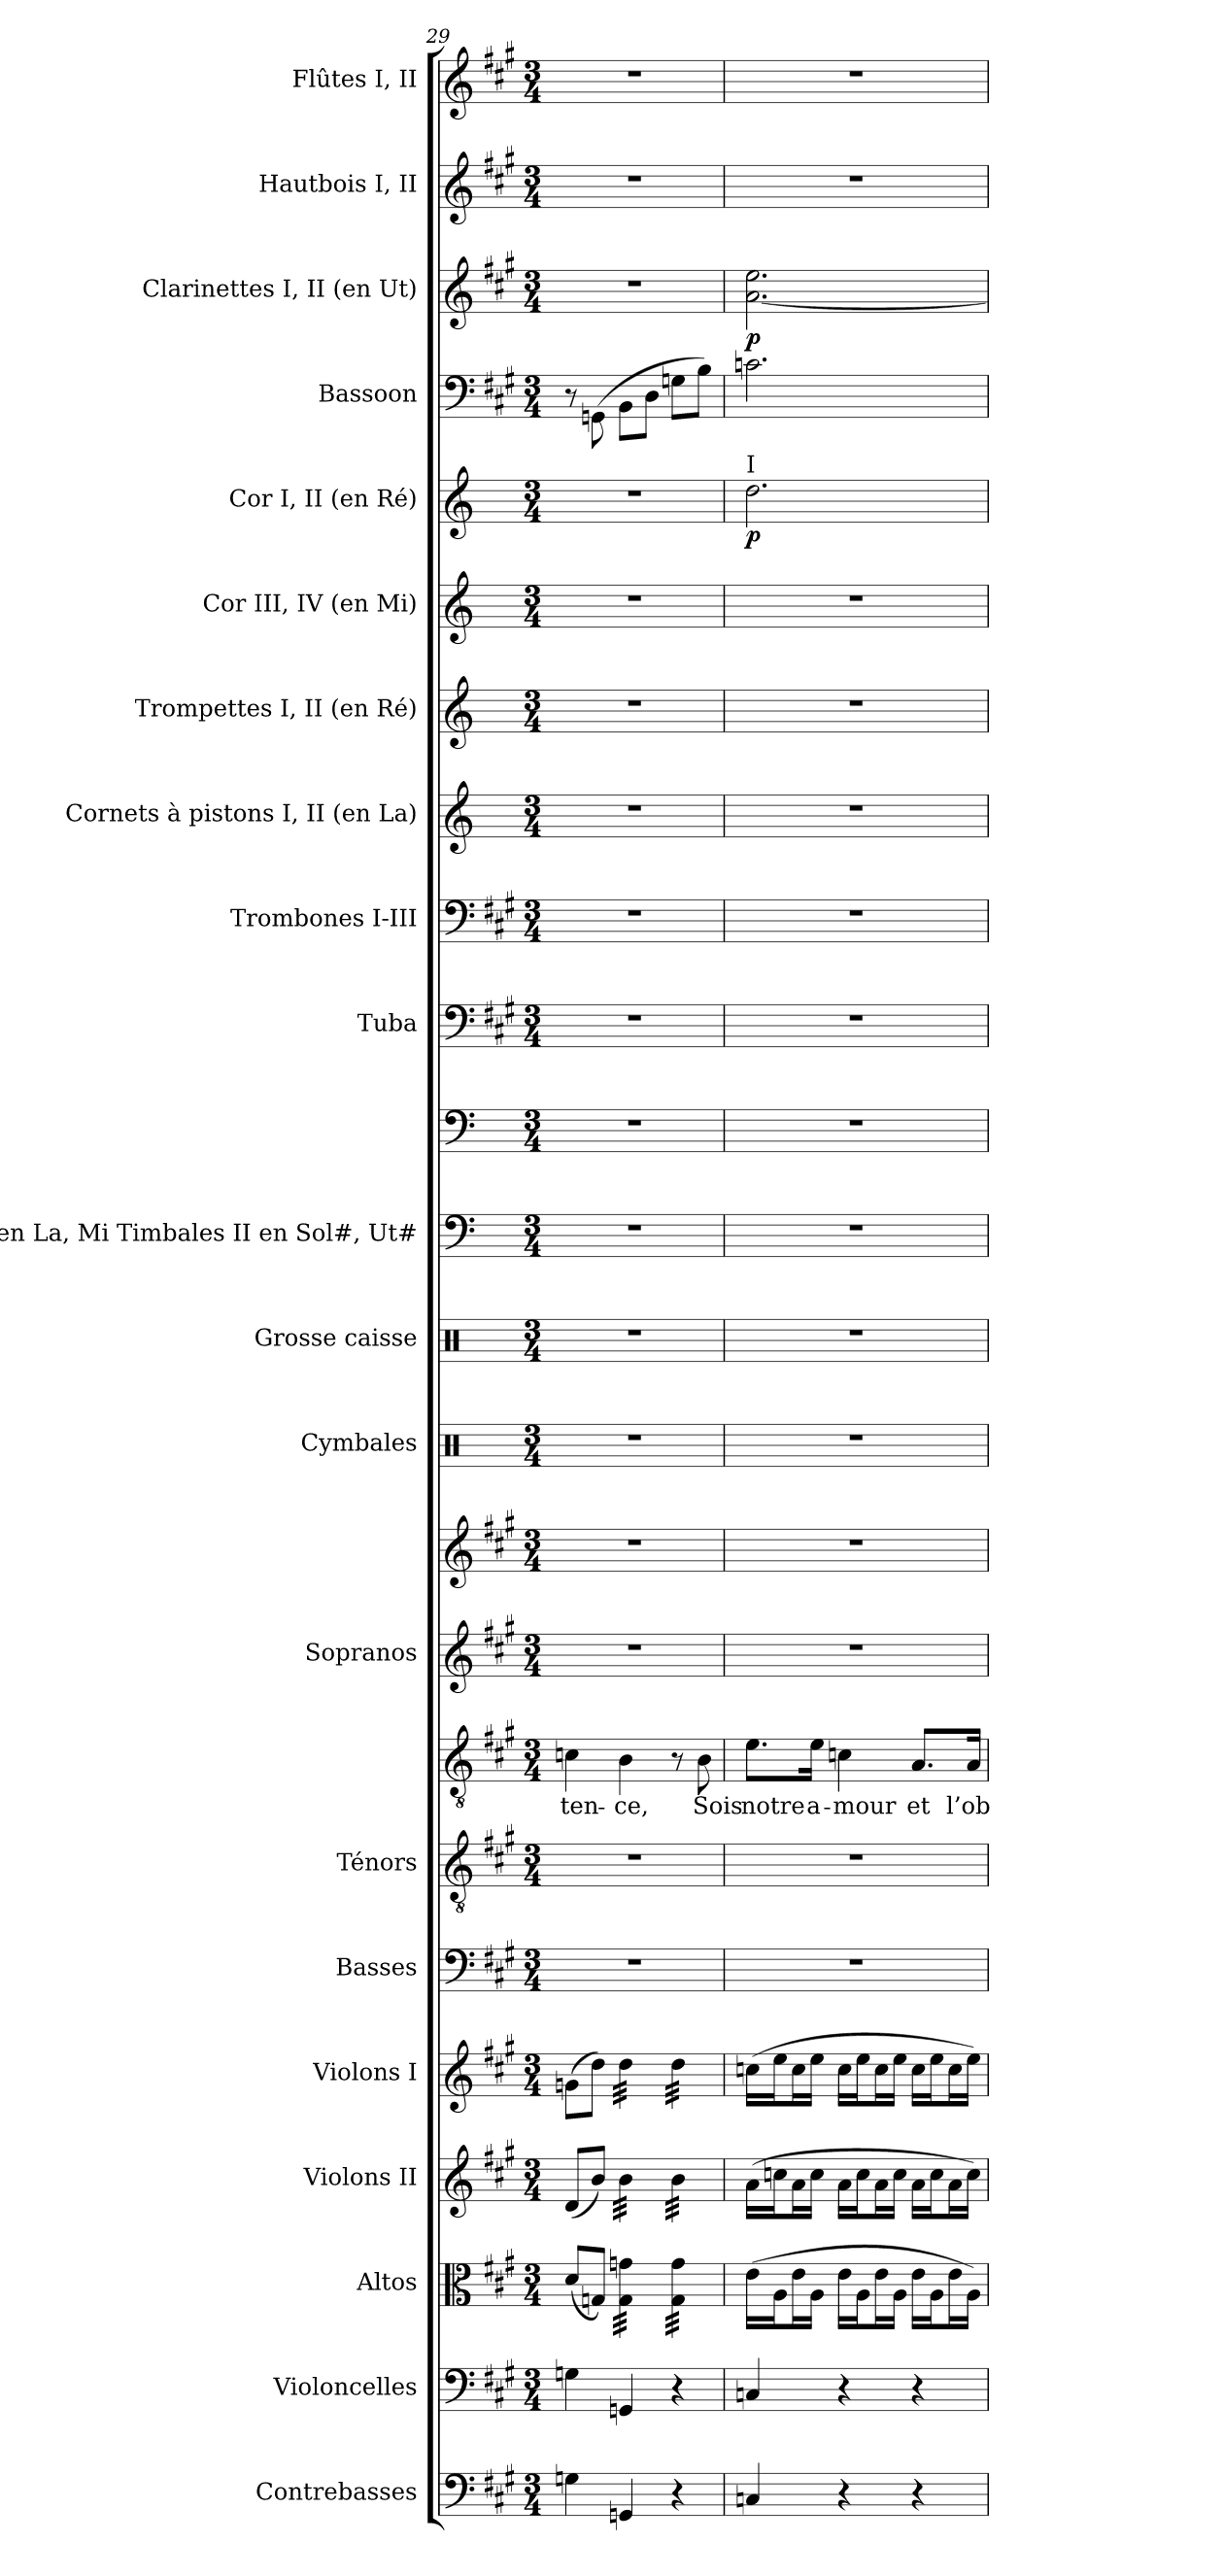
**kern	**kern	**kern	**kern	**kern	**kern	**kern	**kern	**text	**kern	**kern	**kern	**kern	**kern	**kern	**kern	**kern	**kern	**kern	**kern	**kern	**dynam	**kern	**kern	**dynam	**kern	**kern
*part21	*part20	*part19	*part18	*part17	*part16	*part15	*part15	*part15	*part14	*part14	*part13	*part12	*part11	*part11	*part10	*part9	*part8	*part7	*part6	*part5	*part5	*part4	*part3	*part3	*part2	*part1
*staff24	*staff23	*staff22	*staff21	*staff20	*staff19	*staff18	*staff17	*staff17	*staff16	*staff15	*staff14	*staff13	*staff12	*staff11	*staff10	*staff9	*staff8	*staff7	*staff6	*staff5	*staff5	*staff4	*staff3	*staff3	*staff2	*staff1
*I"Contrebasses	*I"Violoncelles	*I"Altos	*I"Violons II	*I"Violons I	*I"Basses	*I"Ténors	*	*	*I"Sopranos	*	*I"Cymbales	*I"Grosse caisse	*I"I en La, Mi  Timbales       II en Sol#, Ut#	*	*I"Tuba	*I"Trombones I-III	*I"Cornets à pistons I, II (en La)	*I"Trompettes I, II (en Ré)	*I"Cor III, IV (en Mi)	*I"Cor I, II (en Ré)	*	*I"Bassoon	*I"Clarinettes I, II (en Ut)	*	*I"Hautbois I, II	*I"Flûtes I, II
*I'Cb.	*I'Vlles	*I'Altos	*I'Vns II	*I'Vns I	*I'Basses	*I'Tén.	*	*	*I'Sopr.	*	*I'Cym.	*I'G. c.	*I'Timb.	*	*I'Tb.	*I'Trb.	*I'C.à p. (La)	*I'Tr. (Ré)	*I'Cor (Mi)	*I'Cor (Ré)	*	*	*I'Cl. (Ut)	*	*I'Hb.	*I'Fl.
*clefF4	*clefF4	*clefC3	*clefG2	*clefG2	*clefF4	*clefGv2	*clefGv2	*	*clefG2	*clefG2	*clefX	*clefX	*clefF4	*clefF4	*clefF4	*clefF4	*clefG2	*clefG2	*clefG2	*clefG2	*	*clefF4	*clefG2	*	*clefG2	*clefG2
*ITrd7c12	*	*	*	*	*	*ITrd7c12	*ITrd7c12	*	*	*	*	*	*	*	*	*	*ITrd2c3	*ITrd-1c-2	*ITrd5c8	*ITrd6c10	*	*	*	*	*	*
*k[f#c#g#]	*k[f#c#g#]	*k[f#c#g#]	*k[f#c#g#]	*k[f#c#g#]	*k[f#c#g#]	*k[f#c#g#]	*k[f#c#g#]	*	*k[f#c#g#]	*k[f#c#g#]	*k[]	*k[]	*k[]	*k[]	*k[f#c#g#]	*k[f#c#g#]	*k[f#c#g#]	*k[f#c#]	*k[f#c#g#d#]	*k[f#c#]	*	*k[f#c#g#]	*k[f#c#g#]	*	*k[f#c#g#]	*k[f#c#g#]
*A:	*A:	*A:	*A:	*A:	*A:	*A:	*A:	*	*A:	*A:	*C:	*C:	*C:	*C:	*A:	*A:	*A:	*D:	*E:	*D:	*	*A:	*A:	*	*A:	*A:
*M3/4	*M3/4	*M3/4	*M3/4	*M3/4	*M3/4	*M3/4	*M3/4	*	*M3/4	*M3/4	*M3/4	*M3/4	*M3/4	*M3/4	*M3/4	*M3/4	*M3/4	*M3/4	*M3/4	*M3/4	*	*M3/4	*M3/4	*	*M3/4	*M3/4
=29	=29	=29	=29	=29	=29	=29	=29	=29	=29	=29	=29	=29	=29	=29	=29	=29	=29	=29	=29	=29	=29	=29	=29	=29	=29	=29
!	!	!	!	!	!LO:N:vis=1	!LO:N:vis=1	!	!	!	!	!	!	!	!	!	!	!	!	!	!	!	!	!	!	!	!
!	!	!	!	!	!	!	!	!LO:LY:b:color=#000000	!LO:N:vis=1	!LO:N:vis=1	!LO:N:vis=1	!LO:N:vis=1	!LO:N:vis=1	!LO:N:vis=1	!LO:N:vis=1	!LO:N:vis=1	!LO:N:vis=1	!LO:N:vis=1	!LO:N:vis=1	!LO:N:vis=1	!	!	!LO:N:vis=1	!	!LO:N:vis=1	!LO:N:vis=1
4GGni\	4Gni\	(8di/L	(8di/L	(8gni\L	2.r	2.r	4Cni\	-ten-	2.r	2.r	2.r	2.r	2.r	2.r	2.r	2.r	2.r	2.r	2.r	2.r	.	8r	2.r	.	2.r	2.r
.	.	8Gni/J)	8bi/J)	8ddi\J)	.	.	.	.	.	.	.	.	.	.	.	.	.	.	.	.	.	(8GGni\	.	.	.	.
!	!	!	!	!	!	!	!	!LO:LY:b:color=#000000	!	!	!	!	!	!	!	!	!	!	!	!	!	!	!	!	!	!
*	*	*tremolo	*	*	*	*	*	*	*	*	*	*	*	*	*	*	*	*	*	*	*	*	*	*	*	*
*	*	*	*tremolo	*	*	*	*	*	*	*	*	*	*	*	*	*	*	*	*	*	*	*	*	*	*	*
*	*	*	*	*tremolo	*	*	*	*	*	*	*	*	*	*	*	*	*	*	*	*	*	*	*	*	*	*
4GGGni/	4GGni/	32Gi\ 32gniLLL	32bi\LLL	32ddi\LLL	.	.	4BBi\	-ce,	.	.	.	.	.	.	.	.	.	.	.	.	.	8BBi\L	.	.	.	.
.	.	32Gi\ 32gni	32bi\	32ddi\	.	.	.	.	.	.	.	.	.	.	.	.	.	.	.	.	.	.	.	.	.	.
.	.	32Gi\ 32gni	32bi\	32ddi\	.	.	.	.	.	.	.	.	.	.	.	.	.	.	.	.	.	.	.	.	.	.
.	.	32Gi\ 32gni	32bi\	32ddi\	.	.	.	.	.	.	.	.	.	.	.	.	.	.	.	.	.	.	.	.	.	.
.	.	32Gi\ 32gni	32bi\	32ddi\	.	.	.	.	.	.	.	.	.	.	.	.	.	.	.	.	.	8Di\J	.	.	.	.
.	.	32Gi\ 32gni	32bi\	32ddi\	.	.	.	.	.	.	.	.	.	.	.	.	.	.	.	.	.	.	.	.	.	.
.	.	32Gi\ 32gni	32bi\	32ddi\	.	.	.	.	.	.	.	.	.	.	.	.	.	.	.	.	.	.	.	.	.	.
.	.	32Gi\ 32gniJJJ	32bi\JJJ	32ddi\JJJ	.	.	.	.	.	.	.	.	.	.	.	.	.	.	.	.	.	.	.	.	.	.
4r	4r	32Gi\ 32giLLL	32bi\LLL	32ddi\LLL	.	.	8r	.	.	.	.	.	.	.	.	.	.	.	.	.	.	8Gni\L	.	.	.	.
.	.	32Gi\ 32gi	32bi\	32ddi\	.	.	.	.	.	.	.	.	.	.	.	.	.	.	.	.	.	.	.	.	.	.
.	.	32Gi\ 32gi	32bi\	32ddi\	.	.	.	.	.	.	.	.	.	.	.	.	.	.	.	.	.	.	.	.	.	.
.	.	32Gi\ 32gi	32bi\	32ddi\	.	.	.	.	.	.	.	.	.	.	.	.	.	.	.	.	.	.	.	.	.	.
!	!	!	!	!	!	!	!	!LO:LY:b:color=#000000	!	!	!	!	!	!	!	!	!	!	!	!	!	!	!	!	!	!
.	.	32Gi\ 32gi	32bi\	32ddi\	.	.	8BBi\	Sois	.	.	.	.	.	.	.	.	.	.	.	.	.	8Bi\J)	.	.	.	.
.	.	32Gi\ 32gi	32bi\	32ddi\	.	.	.	.	.	.	.	.	.	.	.	.	.	.	.	.	.	.	.	.	.	.
.	.	32Gi\ 32gi	32bi\	32ddi\	.	.	.	.	.	.	.	.	.	.	.	.	.	.	.	.	.	.	.	.	.	.
.	.	32Gi\ 32giJJJ	32bi\JJJ	32ddi\JJJ	.	.	.	.	.	.	.	.	.	.	.	.	.	.	.	.	.	.	.	.	.	.
*	*	*	*	*Xtremolo	*	*	*	*	*	*	*	*	*	*	*	*	*	*	*	*	*	*	*	*	*	*
*	*	*	*Xtremolo	*	*	*	*	*	*	*	*	*	*	*	*	*	*	*	*	*	*	*	*	*	*	*
*	*	*Xtremolo	*	*	*	*	*	*	*	*	*	*	*	*	*	*	*	*	*	*	*	*	*	*	*	*
!!LO:LB:g=z
=30	=30	=30	=30	=30	=30	=30	=30	=30	=30	=30	=30	=30	=30	=30	=30	=30	=30	=30	=30	=30	=30	=30	=30	=30	=30	=30
!	!	!	!	!	!LO:N:vis=1	!LO:N:vis=1	!	!	!	!	!	!	!	!	!	!	!	!	!	!	!	!	!	!	!	!
!	!	!	!	!	!	!	!	!	!	!	!	!	!	!	!	!	!	!	!	!LO:TX:a:t=I	!	!	!	!	!	!
!	!	!	!	!	!	!	!	!LO:LY:b:color=#000000	!LO:N:vis=1	!LO:N:vis=1	!LO:N:vis=1	!LO:N:vis=1	!LO:N:vis=1	!LO:N:vis=1	!LO:N:vis=1	!LO:N:vis=1	!LO:N:vis=1	!LO:N:vis=1	!LO:N:vis=1	!	!	!	!	!	!LO:N:vis=1	!LO:N:vis=1
4CCni/	4Cni/	(16ei\LL	(16ai\LL	(16ccni\LL	2.r	2.r	8.Ei\L	notre	2.r	2.r	2.r	2.r	2.r	2.r	2.r	2.r	2.r	2.r	2.r	2.ei\	p	2.cni\	[<2.ai\ 2.eei	p	2.r	2.r
.	.	16Ai\J	16ccni\J	16eei\J	.	.	.	.	.	.	.	.	.	.	.	.	.	.	.	.	.	.	.	.	.	.
.	.	16ei\L	16ai\L	16cci\L	.	.	.	.	.	.	.	.	.	.	.	.	.	.	.	.	.	.	.	.	.	.
!	!	!	!	!	!	!	!	!LO:LY:b:color=#000000	!	!	!	!	!	!	!	!	!	!	!	!	!	!	!	!	!	!
.	.	16Ai\JJ	16cci\JJ	16eei\JJ	.	.	16Ei\Jk	a-	.	.	.	.	.	.	.	.	.	.	.	.	.	.	.	.	.	.
!	!	!	!	!	!	!	!	!LO:LY:b:color=#000000	!	!	!	!	!	!	!	!	!	!	!	!	!	!	!	!	!	!
4r	4r	16ei\LL	16ai\LL	16cci\LL	.	.	4Cni\	-mour	.	.	.	.	.	.	.	.	.	.	.	.	.	.	.	.	.	.
.	.	16Ai\J	16cci\J	16eei\J	.	.	.	.	.	.	.	.	.	.	.	.	.	.	.	.	.	.	.	.	.	.
.	.	16ei\L	16ai\L	16cci\L	.	.	.	.	.	.	.	.	.	.	.	.	.	.	.	.	.	.	.	.	.	.
.	.	16Ai\JJ	16cci\JJ	16eei\JJ	.	.	.	.	.	.	.	.	.	.	.	.	.	.	.	.	.	.	.	.	.	.
!	!	!	!	!	!	!	!	!LO:LY:b:color=#000000	!	!	!	!	!	!	!	!	!	!	!	!	!	!	!	!	!	!
4r	4r	16ei\LL	16ai\LL	16cci\LL	.	.	8.AAi/L	et	.	.	.	.	.	.	.	.	.	.	.	.	.	.	.	.	.	.
.	.	16Ai\J	16cci\J	16eei\J	.	.	.	.	.	.	.	.	.	.	.	.	.	.	.	.	.	.	.	.	.	.
.	.	16ei\L	16ai\L	16cci\L	.	.	.	.	.	.	.	.	.	.	.	.	.	.	.	.	.	.	.	.	.	.
!	!	!	!	!	!	!	!	!LO:LY:b:color=#000000	!	!	!	!	!	!	!	!	!	!	!	!	!	!	!	!	!	!
.	.	16Ai\JJ)	16cci\JJ)	16eei\JJ)	.	.	16AAi/Jk	l’ob-	.	.	.	.	.	.	.	.	.	.	.	.	.	.	.	.	.	.
=	=	=	=	=	=	=	=	=	=	=	=	=	=	=	=	=	=	=	=	=	=	=	=	=	=	=
*-	*-	*-	*-	*-	*-	*-	*-	*-	*-	*-	*-	*-	*-	*-	*-	*-	*-	*-	*-	*-	*-	*-	*-	*-	*-	*-
